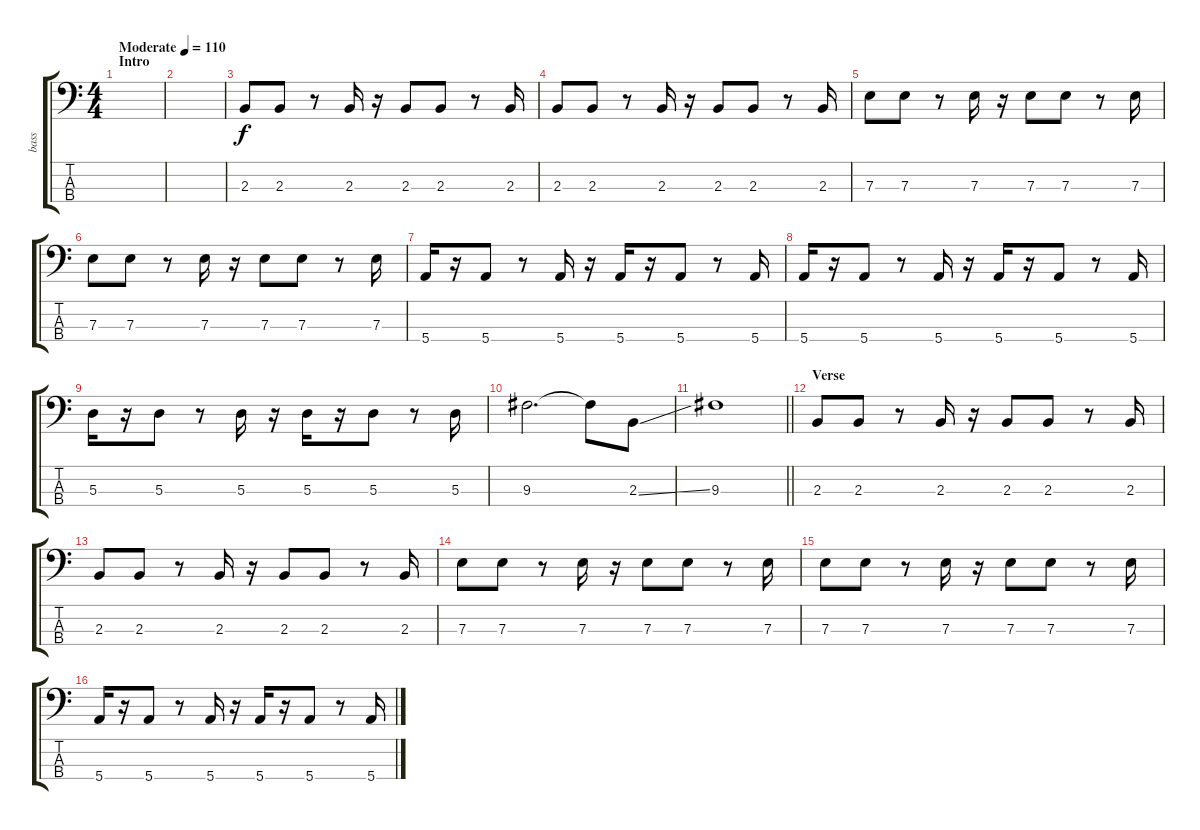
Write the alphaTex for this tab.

\track ("bass" "bass") {instrument electricbassfinger}
\staff {score tabs}
\tuning (G2 D2 A1 E1) {hide}
\ts (4 4)
\section ("" "Intro")
\tempo (110 "Moderate")
\clef f4
\ks c
|
|
2.3.8 2.3.8 r.8 2.3.16 r.16 2.3.8 2.3.8 r.8 2.3.16 |
2.3.8 2.3.8 r.8 2.3.16 r.16 2.3.8 2.3.8 r.8 2.3.16 |
7.3.8 7.3.8 r.8 7.3.16 r.16 7.3.8 7.3.8 r.8 7.3.16 |
7.3.8 7.3.8 r.8 7.3.16 r.16 7.3.8 7.3.8 r.8 7.3.16 |
5.4.16 r.16 5.4.8 r.8 5.4.16 r.16 5.4.16 r.16 5.4.8 r.8 5.4.16 |
5.4.16 r.16 5.4.8 r.8 5.4.16 r.16 5.4.16 r.16 5.4.8 r.8 5.4.16 |
5.3.16 r.16 5.3.8 r.8 5.3.16 r.16 5.3.16 r.16 5.3.8 r.8 5.3.16 |
9.3.2{d} 9.3{t}.8 2.3{ss}.8 |
\barLineRight lightlight
9.3.1 |
\section ("" "Verse")
2.3.8 2.3.8 r.8 2.3.16 r.16 2.3.8 2.3.8 r.8 2.3.16 |
2.3.8 2.3.8 r.8 2.3.16 r.16 2.3.8 2.3.8 r.8 2.3.16 |
7.3.8 7.3.8 r.8 7.3.16 r.16 7.3.8 7.3.8 r.8 7.3.16 |
7.3.8 7.3.8 r.8 7.3.16 r.16 7.3.8 7.3.8 r.8 7.3.16 |
5.4.16 r.16 5.4.8 r.8 5.4.16 r.16 5.4.16 r.16 5.4.8 r.8 5.4.16
